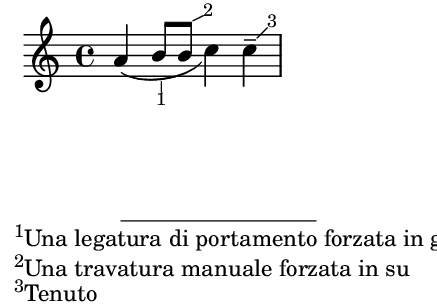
%% Generated by lilypond-book
%% Options: [exampleindent=10.16\mm,indent=0\mm,line-width=160\mm,papersize="a8landscape",quote]
\include "lilypond-book-preamble.ly"


% ****************************************************************
% Start cut-&-pastable-section
% ****************************************************************

#(ly:set-option 'eps-box-padding 3.000000)



\paper {
  #(set-paper-size "a8landscape")
  indent = 0\mm
  line-width = 160\mm
  % offset the left padding, also add 1mm as lilypond creates cropped
  % images with a little space on the right
  line-width = #(- line-width (* mm  3.000000) (* mm 1))
  line-width = 160\mm - 2.0 * 10.16\mm
  % offset the left padding, also add 1mm as lilypond creates cropped
  % images with a little space on the right
  line-width = #(- line-width (* mm  3.000000) (* mm 1))
}

\layout {
  
}




% ****************************************************************
% ly snippet:
% ****************************************************************
\sourcefileline 1478
\book {
  \header { tagline = ##f }
  \relative {
    a'4_\footnote #'(0 . -1) "Una legatura di portamento forzata in giù" (
    b8^\footnote #'(1 . 0.5) "Una travatura manuale forzata in su" [
    b8 ]
    c4 )
    c-\footnote #'(1 . 1) "Tenuto" --
  }
}



% ****************************************************************
% end ly snippet
% ****************************************************************
